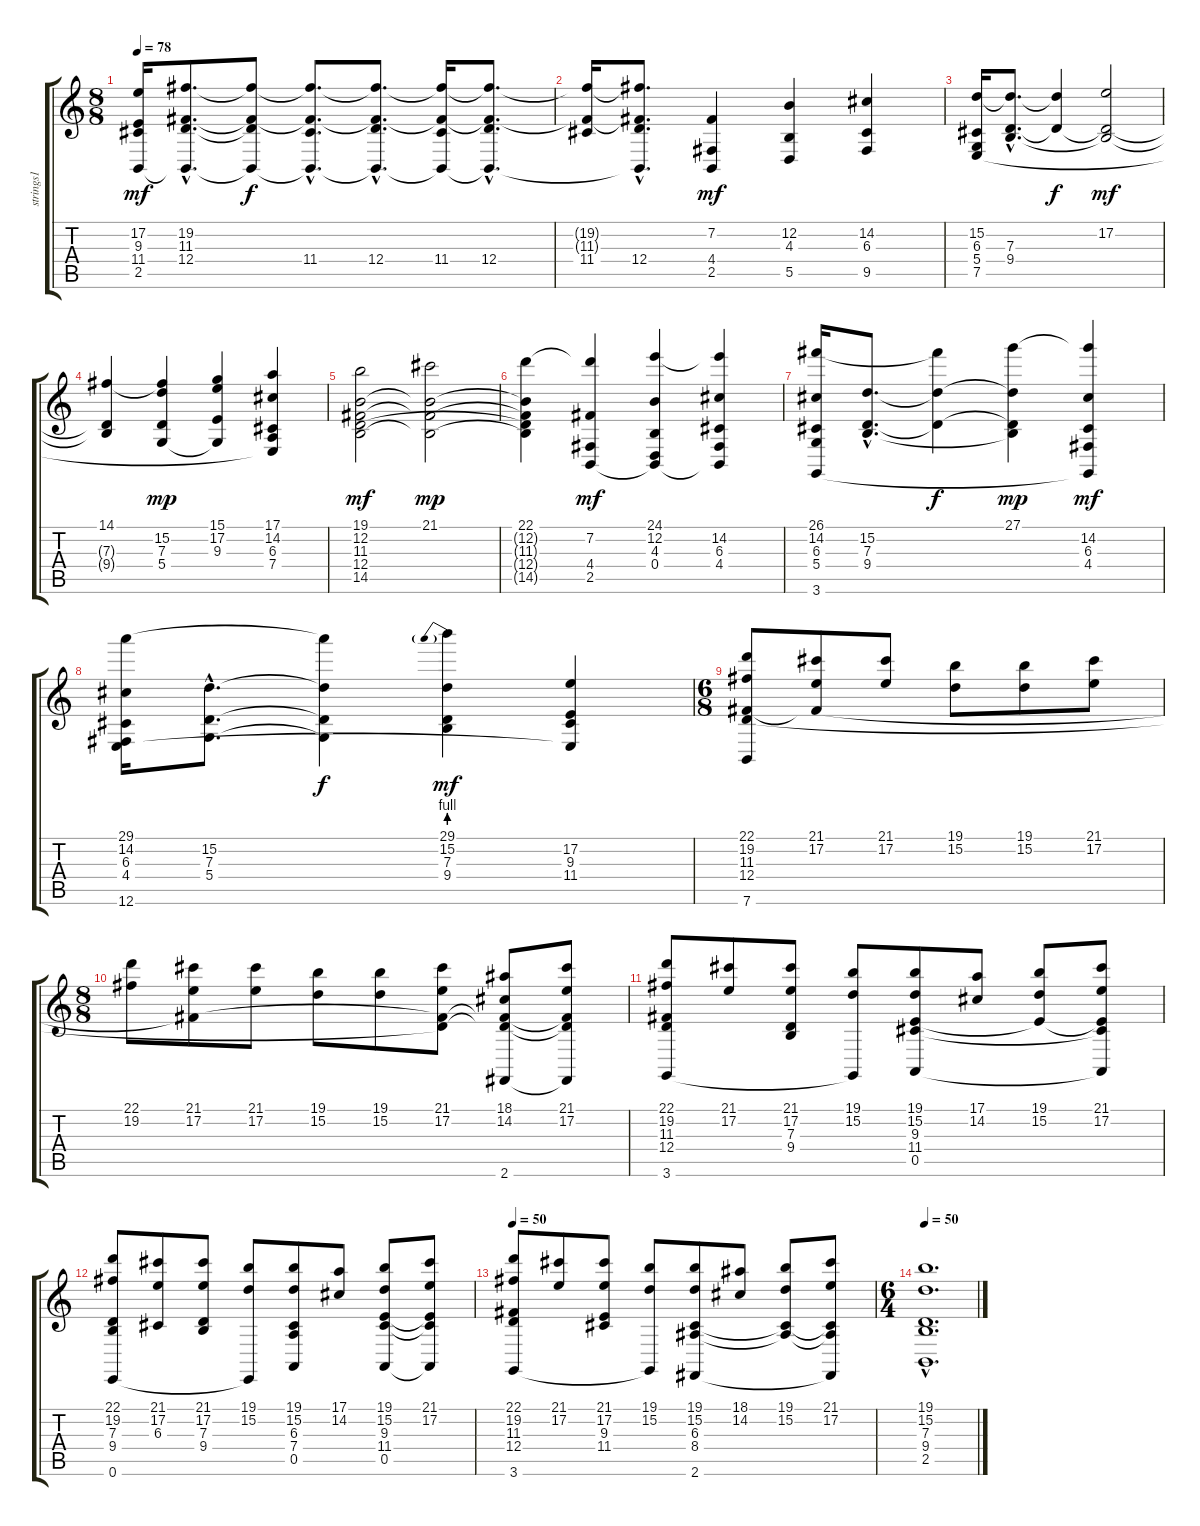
\track ("strings1" "strings1") {instrument stringensemble2}
\staff {score tabs}
\tuning (E4 B3 G3 D3 A2 E2) {hide}
\ts (8 8)
\tempo 78
\clef g2
\ks c
(17.2 9.3 11.4 2.5).16{dy mf} (19.2{hac} 11.3{hac} 12.4{hac} 2.5{hac t}).8{d} (19.2{t} 11.3{t} 12.4{t} 2.5{t}).8{dy f} (19.2{hac t} 11.3{hac t} 11.4{hac} 2.5{hac t}).8{d} (19.2{hac t} 11.3{hac t} 12.4{hac} 2.5{hac t}).8{d} (19.2{t} 11.3{t} 11.4 2.5{t}).16 (19.2{hac t} 11.3{hac t} 12.4{hac} 2.5{hac t}).8{d} |
(19.2{t} 11.3{t} 11.4).16 (19.2{hac t} 11.3{hac t} 12.4{hac} 2.5{hac t}).8{d} (7.2 4.4 2.5).4{dy mf} (12.2 4.3 5.5).4 (14.2 6.3 9.5).4 |
(15.2 6.3 5.4 7.5).16 (15.2{hac t} 7.3{hac} 9.4{hac}).8{d} (15.2{t} 7.3{t}).4{dy f} (17.2 7.3{t} 9.4{t}).2{dy mf} |
(14.1 7.3{t} 9.4{t}).4 (14.1{t} 15.2 7.3 5.4).4{dy mp} (15.1 17.2 9.3 5.4{t}).4 (17.1 14.2 6.3 7.4 7.5{t}).4 |
(19.1 12.2 11.3 12.4 14.5).2{dy mf} (21.1 12.2{t} 11.3{t} 14.5{t}).2{dy mp} |
(22.1 12.2{t} 11.3{t} 12.4{t} 14.5{t}).4 (22.1{t} 7.2 4.4 2.5).4{dy mf} (24.1 12.2 4.3 0.4 2.5{t}).4 (24.1{t} 14.2 6.3 4.4 2.5{t}).4 |
(26.1 14.2 6.3 5.4 3.6).16 (15.2{hac} 7.3{hac} 9.4{hac}).8{d} (26.1{t} 15.2{t} 7.3{t}).4{dy f} (27.1 15.2{t} 7.3{t} 9.4{t}).4{dy mp} (27.1{t} 14.2 6.3 4.4 3.6{t}).4{dy mf} |
(29.1 14.2 6.3 4.4 12.6).16 (15.2{hac} 7.3{hac} 5.4{hac}).8{d} (29.1{t} 15.2{t} 7.3{t} 5.4{t}).4{dy f} (29.1{be (prebend 0 4 60 4)} 15.2 7.3 9.4).4{dy mf} (17.2 9.3 11.4 12.6{t}).4 |
\ts (6 8)
(22.1 19.2 11.3 12.4 7.6).8 (21.1 17.2 11.3{t}).8 (21.1 17.2).8 (19.1 15.2).8 (19.1 15.2).8 (21.1 17.2).8 |
\ts (8 8)
(22.1 19.2).8 (21.1 17.2 11.3{t}).8 (21.1 17.2).8 (19.1 15.2).8 (19.1 15.2).8 (21.1 17.2 11.3{t} 12.4{t}).8 (18.1 14.2 11.3{t} 12.4{t} 2.6).8 (21.1 17.2 11.3{t} 12.4{t} 2.6{t}).8 |
(22.1 19.2 11.3 12.4 3.6).8 (21.1 17.2).8 (21.1 17.2 7.3 9.4).8 (19.1 15.2 3.6{t}).8 (19.1 15.2 9.3 11.4 0.5).8 (17.1 14.2).8 (19.1 15.2 9.3{t}).8 (21.1 17.2 9.3{t} 11.4{t} 0.5{t}).8 |
(22.1 19.2 7.3 9.4 0.6).8 (21.1 17.2 6.3).8 (21.1 17.2 7.3 9.4).8 (19.1 15.2 0.6{t}).8 (19.1 15.2 6.3 7.4 0.5).8 (17.1 14.2).8 (19.1 15.2 9.3 11.4 0.5).8 (21.1 17.2 9.3{t} 11.4{t} 0.5{t}).8 |
\tempo 50
(22.1 19.2 11.3 12.4 3.6).8 (21.1 17.2).8 (21.1 17.2 9.3 11.4).8 (19.1 15.2 3.6{t}).8 (19.1 15.2 6.3 8.4 2.6).8 (18.1 14.2).8 (19.1 15.2 6.3{t} 8.4{t}).8 (21.1 17.2 6.3{t} 8.4{t} 2.6{t}).8 |
\ts (6 4)
\tempo 50
(19.1{hac} 15.2{hac} 7.3{hac} 9.4{hac} 2.5{hac}).1{d volume 0 instrument stringensemble2}
